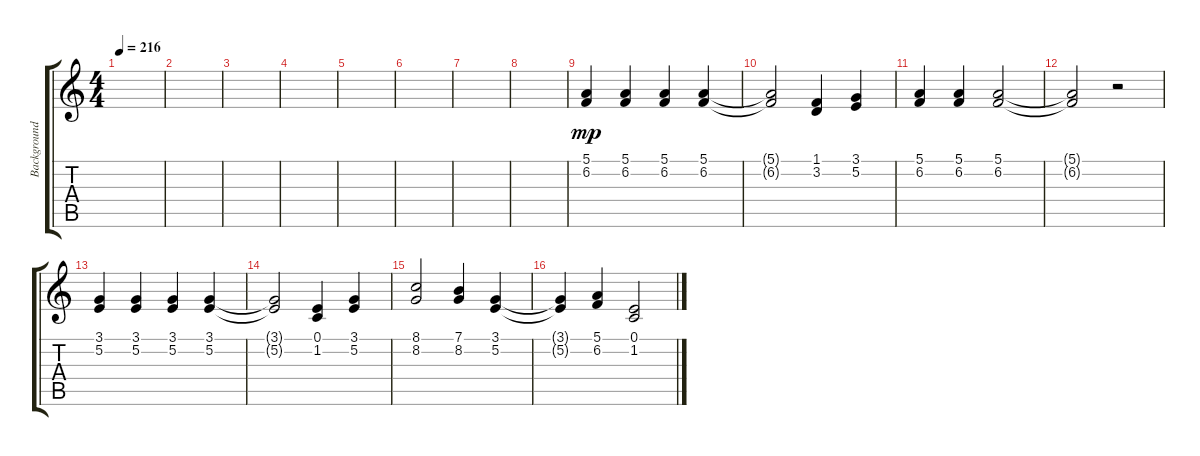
\track ("Background Vocals 1" "Background") {instrument panflute}
\staff {score tabs}
\tuning (E4 B3 G3 D3 A2 E2) {hide}
\ts (4 4)
\tempo 216
\clef g2
\ks c
|
|
|
|
|
|
|
|
(5.1 6.2).4{dy mp} (5.1 6.2).4 (5.1 6.2).4 (5.1 6.2).4 |
(5.1{t} 6.2{t}).2 (1.1 3.2).4 (3.1 5.2).4 |
(5.1 6.2).4 (5.1 6.2).4 (5.1 6.2).2 |
(5.1{t} 6.2{t}).2 r.2 |
(3.1 5.2).4 (3.1 5.2).4 (3.1 5.2).4 (3.1 5.2).4 |
(3.1{t} 5.2{t}).2 (0.1 1.2).4 (3.1 5.2).4 |
(8.1 8.2).2 (7.1 8.2).4 (3.1 5.2).4 |
(3.1{t} 5.2{t}).4 (5.1 6.2).4 (0.1 1.2).2
